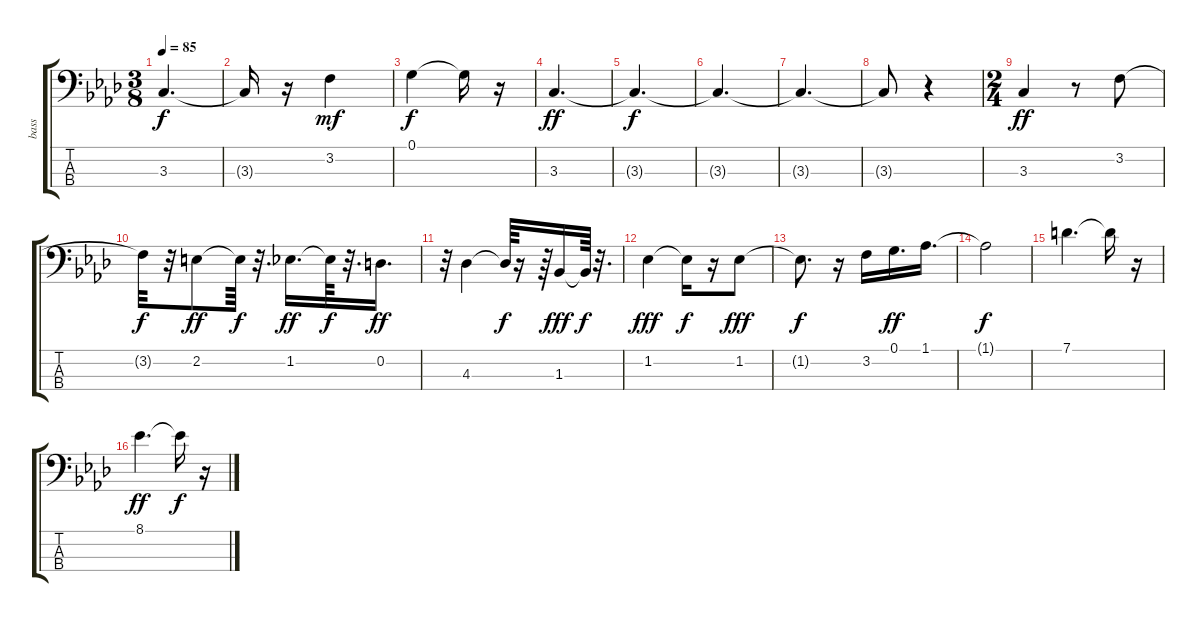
\track ("bass" "bass") {instrument acousticbass}
\staff {score tabs}
\tuning (G2 D2 A1 E1) {hide}
\ts (3 8)
\tempo 85
\clef f4
\ks fminor
3.3.4{d dy f} |
3.3{t}.16 r.16 3.2.4{dy mf} |
0.1.4{dy f} 0.1{t}.16 r.16 |
3.3.4{d dy ff} |
3.3{t}.4{d dy f} |
3.3{t}.4{d} |
3.3{t}.4{d} |
3.3{t}.8 r.4 |
\ts (2 4)
3.3.4{dy ff} r.8 3.2.8 |
3.2{t}.32{dy f} r.32 2.2.8{dy ff} 2.2{t}.64{dy f} r.32{d} 1.2.16{d dy ff} 1.2{t}.64{dy f} r.32{d} 0.2.16{d dy ff} |
r.32 4.3.4 4.3{t}.64{dy f} r.16 r.64 1.3.16{dy fff} 1.3{t}.64{dy f} r.32{d} |
1.2.4{dy fff} 1.2{t}.16{dy f} r.16 1.2.8{dy fff} |
1.2{t}.8{d dy f} r.16 3.2.16 0.1.16{d dy ff} 1.1.16{d} |
1.1{t}.2{dy f} |
7.1.4{d} 7.1{t}.16 r.16 |
8.1.4{d dy ff} 8.1{t}.16{dy f} r.16
